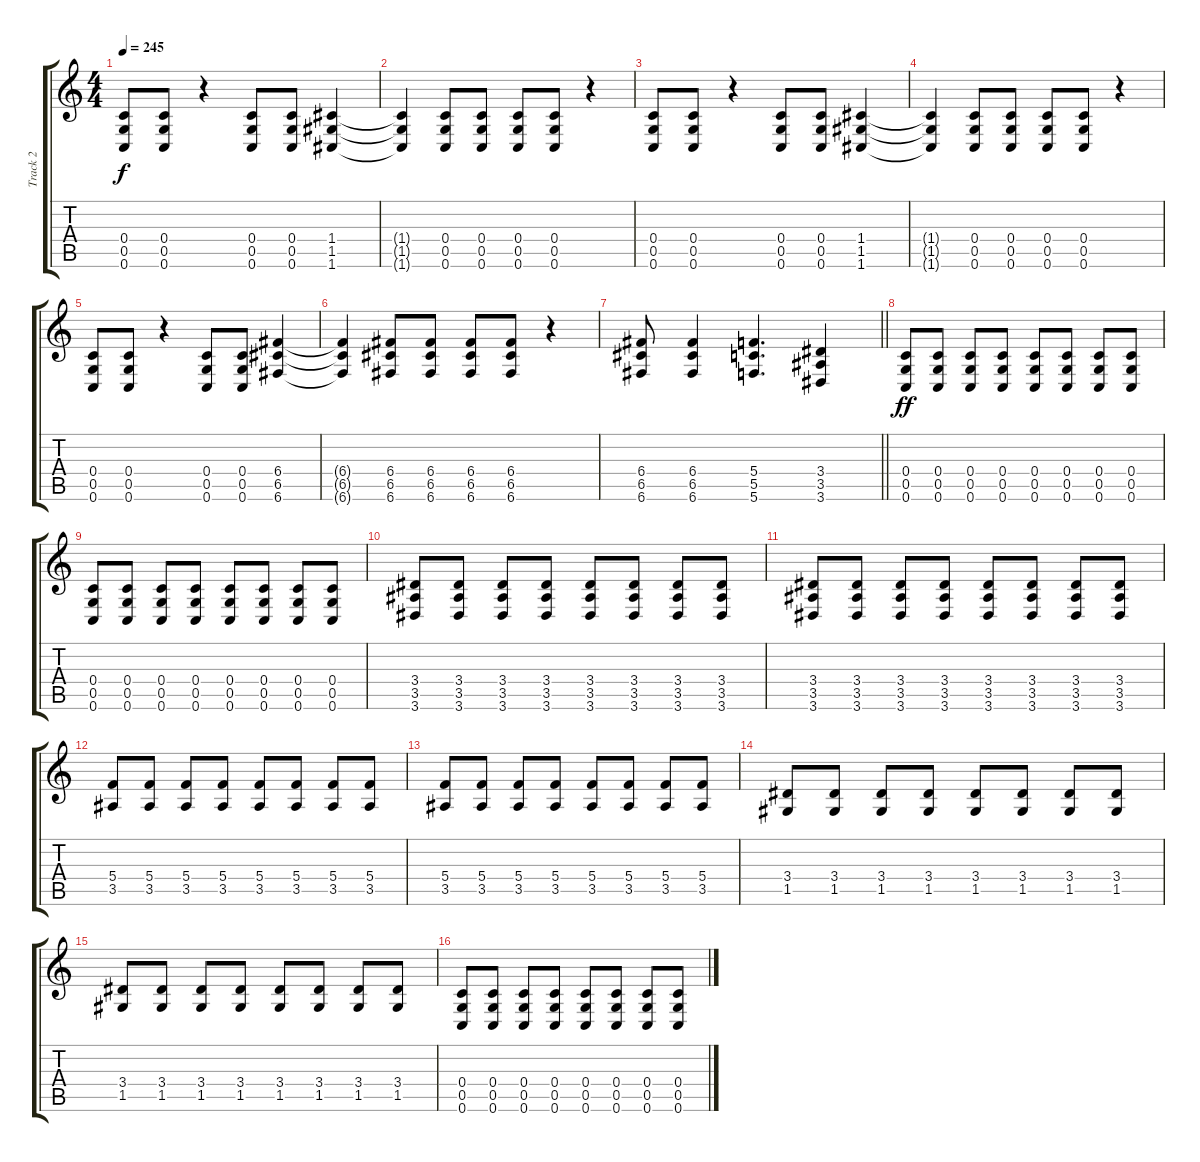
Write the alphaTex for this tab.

\track ("Track 2" "Track 2") {instrument overdrivenguitar}
\staff {score tabs}
\tuning (D4 A3 F3 C3 G2 C2) {hide}
\ts (4 4)
\tempo 245
\clef g2
\ks c
(0.4 0.5 0.6).8{dy f} (0.4 0.5 0.6).8 r.4 (0.4 0.5 0.6).8 (0.4 0.5 0.6).8 (1.4 1.5 1.6).4 |
(1.4{t} 1.5{t} 1.6{t}).4 (0.4 0.5 0.6).8 (0.4 0.5 0.6).8 (0.4 0.5 0.6).8 (0.4 0.5 0.6).8 r.4 |
(0.4 0.5 0.6).8 (0.4 0.5 0.6).8 r.4 (0.4 0.5 0.6).8 (0.4 0.5 0.6).8 (1.4 1.5 1.6).4 |
(1.4{t} 1.5{t} 1.6{t}).4 (0.4 0.5 0.6).8 (0.4 0.5 0.6).8 (0.4 0.5 0.6).8 (0.4 0.5 0.6).8 r.4 |
(0.4 0.5 0.6).8 (0.4 0.5 0.6).8 r.4 (0.4 0.5 0.6).8 (0.4 0.5 0.6).8 (6.4 6.5 6.6).4 |
(6.4{t} 6.5{t} 6.6{t}).4 (6.4 6.5 6.6).8 (6.4 6.5 6.6).8 (6.4 6.5 6.6).8 (6.4 6.5 6.6).8 r.4 |
\barLineRight lightlight
(6.4 6.5 6.6).8 (6.4 6.5 6.6).4 (5.4 5.5 5.6).4{d} (3.4 3.5 3.6).4 |
(0.4 0.5 0.6).8{dy ff} (0.4 0.5 0.6).8 (0.4 0.5 0.6).8 (0.4 0.5 0.6).8 (0.4 0.5 0.6).8 (0.4 0.5 0.6).8 (0.4 0.5 0.6).8 (0.4 0.5 0.6).8 |
(0.4 0.5 0.6).8 (0.4 0.5 0.6).8 (0.4 0.5 0.6).8 (0.4 0.5 0.6).8 (0.4 0.5 0.6).8 (0.4 0.5 0.6).8 (0.4 0.5 0.6).8 (0.4 0.5 0.6).8 |
(3.4 3.5 3.6).8 (3.4 3.5 3.6).8 (3.4 3.5 3.6).8 (3.4 3.5 3.6).8 (3.4 3.5 3.6).8 (3.4 3.5 3.6).8 (3.4 3.5 3.6).8 (3.4 3.5 3.6).8 |
(3.4 3.5 3.6).8 (3.4 3.5 3.6).8 (3.4 3.5 3.6).8 (3.4 3.5 3.6).8 (3.4 3.5 3.6).8 (3.4 3.5 3.6).8 (3.4 3.5 3.6).8 (3.4 3.5 3.6).8 |
(5.4 3.5).8 (5.4 3.5).8 (5.4 3.5).8 (5.4 3.5).8 (5.4 3.5).8 (5.4 3.5).8 (5.4 3.5).8 (5.4 3.5).8 |
(5.4 3.5).8 (5.4 3.5).8 (5.4 3.5).8 (5.4 3.5).8 (5.4 3.5).8 (5.4 3.5).8 (5.4 3.5).8 (5.4 3.5).8 |
(3.4 1.5).8 (3.4 1.5).8 (3.4 1.5).8 (3.4 1.5).8 (3.4 1.5).8 (3.4 1.5).8 (3.4 1.5).8 (3.4 1.5).8 |
(3.4 1.5).8 (3.4 1.5).8 (3.4 1.5).8 (3.4 1.5).8 (3.4 1.5).8 (3.4 1.5).8 (3.4 1.5).8 (3.4 1.5).8 |
(0.4 0.5 0.6).8 (0.4 0.5 0.6).8 (0.4 0.5 0.6).8 (0.4 0.5 0.6).8 (0.4 0.5 0.6).8 (0.4 0.5 0.6).8 (0.4 0.5 0.6).8 (0.4 0.5 0.6).8
